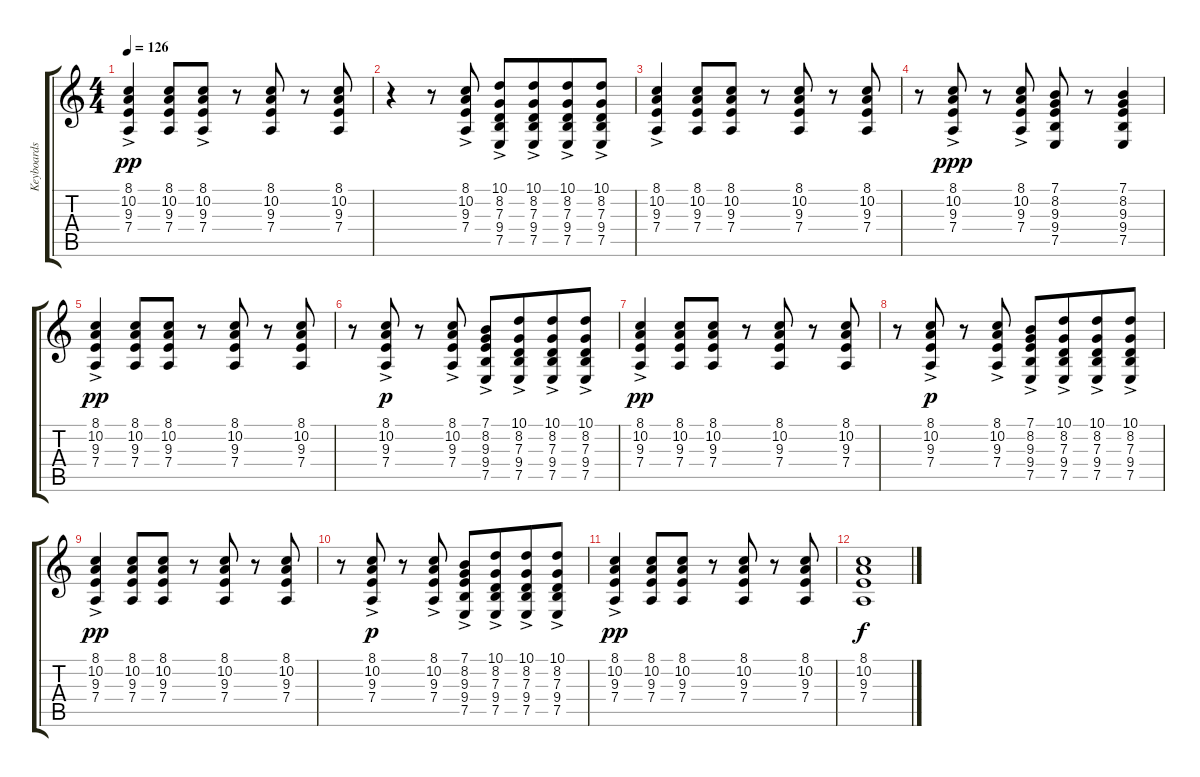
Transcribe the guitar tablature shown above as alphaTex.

\track ("Keyboards " "Keyboards ") {instrument electricpiano2}
\staff {score tabs}
\tuning (E4 B3 G3 D3 A2 E2) {hide}
\ts (4 4)
\tempo 126
\clef g2
\ks c
(8.1 10.2{ac} 9.3 7.4).4{dy pp} (8.1 10.2 9.3 7.4).8{beam merge} (8.1{ac} 10.2{ac} 9.3{ac} 7.4{ac}).8 r.8{beam merge} (8.1 10.2 9.3 7.4).8 r.8{beam merge} (8.1 10.2 9.3 7.4).8 |
r.4 r.8 (8.1{ac} 10.2{ac} 9.3{ac} 7.4{ac}).8 (10.1{ac} 8.2{ac} 7.3{ac} 9.4{ac} 7.5{ac}).8 (10.1{ac} 8.2{ac} 7.3{ac} 9.4{ac} 7.5{ac}).8{beam merge} (10.1{ac} 8.2{ac} 7.3{ac} 9.4{ac} 7.5{ac}).8 (10.1{ac} 8.2{ac} 7.3{ac} 9.4{ac} 7.5{ac}).8 |
(8.1 10.2{ac} 9.3 7.4).4 (8.1 10.2 9.3 7.4).8 (8.1 10.2 9.3 7.4).8 r.8 (8.1 10.2 9.3 7.4).8 r.8 (8.1 10.2 9.3 7.4).8 |
r.8 (8.1{ac} 10.2{ac} 9.3{ac} 7.4{ac}).8{dy ppp} r.8 (8.1{ac} 10.2{ac} 9.3{ac} 7.4{ac}).8 (7.1 8.2 9.3 9.4 7.5).8 r.8 (7.1 8.2 9.3 9.4 7.5).4 |
(8.1 10.2{ac} 9.3 7.4).4{dy pp} (8.1 10.2 9.3 7.4).8 (8.1 10.2 9.3 7.4).8 r.8 (8.1 10.2 9.3 7.4).8 r.8 (8.1 10.2 9.3 7.4).8 |
r.8 (8.1{ac} 10.2{ac} 9.3{ac} 7.4{ac}).8{dy p} r.8 (8.1{ac} 10.2{ac} 9.3{ac} 7.4{ac}).8 (7.1{ac} 8.2{ac} 9.3{ac} 9.4{ac} 7.5{ac}).8 (10.1{ac} 8.2{ac} 7.3{ac} 9.4{ac} 7.5{ac}).8{beam merge} (10.1{ac} 8.2{ac} 7.3{ac} 9.4{ac} 7.5{ac}).8 (10.1{ac} 8.2{ac} 7.3{ac} 9.4{ac} 7.5{ac}).8 |
(8.1 10.2{ac} 9.3 7.4).4{dy pp} (8.1 10.2 9.3 7.4).8 (8.1 10.2 9.3 7.4).8 r.8 (8.1 10.2 9.3 7.4).8 r.8 (8.1 10.2 9.3 7.4).8 |
r.8 (8.1{ac} 10.2{ac} 9.3{ac} 7.4{ac}).8{dy p} r.8 (8.1{ac} 10.2{ac} 9.3{ac} 7.4{ac}).8 (7.1{ac} 8.2{ac} 9.3{ac} 9.4{ac} 7.5{ac}).8 (10.1{ac} 8.2{ac} 7.3{ac} 9.4{ac} 7.5{ac}).8{beam merge} (10.1{ac} 8.2{ac} 7.3{ac} 9.4{ac} 7.5{ac}).8 (10.1{ac} 8.2{ac} 7.3{ac} 9.4{ac} 7.5{ac}).8 |
(8.1 10.2{ac} 9.3 7.4).4{dy pp} (8.1 10.2 9.3 7.4).8 (8.1 10.2 9.3 7.4).8 r.8 (8.1 10.2 9.3 7.4).8 r.8 (8.1 10.2 9.3 7.4).8 |
r.8 (8.1{ac} 10.2{ac} 9.3{ac} 7.4{ac}).8{dy p} r.8 (8.1{ac} 10.2{ac} 9.3{ac} 7.4{ac}).8 (7.1{ac} 8.2{ac} 9.3{ac} 9.4{ac} 7.5{ac}).8 (10.1{ac} 8.2{ac} 7.3{ac} 9.4{ac} 7.5{ac}).8{beam merge} (10.1{ac} 8.2{ac} 7.3{ac} 9.4{ac} 7.5{ac}).8 (10.1{ac} 8.2{ac} 7.3{ac} 9.4{ac} 7.5{ac}).8 |
(8.1 10.2{ac} 9.3 7.4).4{dy pp} (8.1 10.2 9.3 7.4).8 (8.1 10.2 9.3 7.4).8 r.8 (8.1 10.2 9.3 7.4).8 r.8 (8.1 10.2 9.3 7.4).8 |
(8.1 10.2 9.3 7.4).1{dy f}
